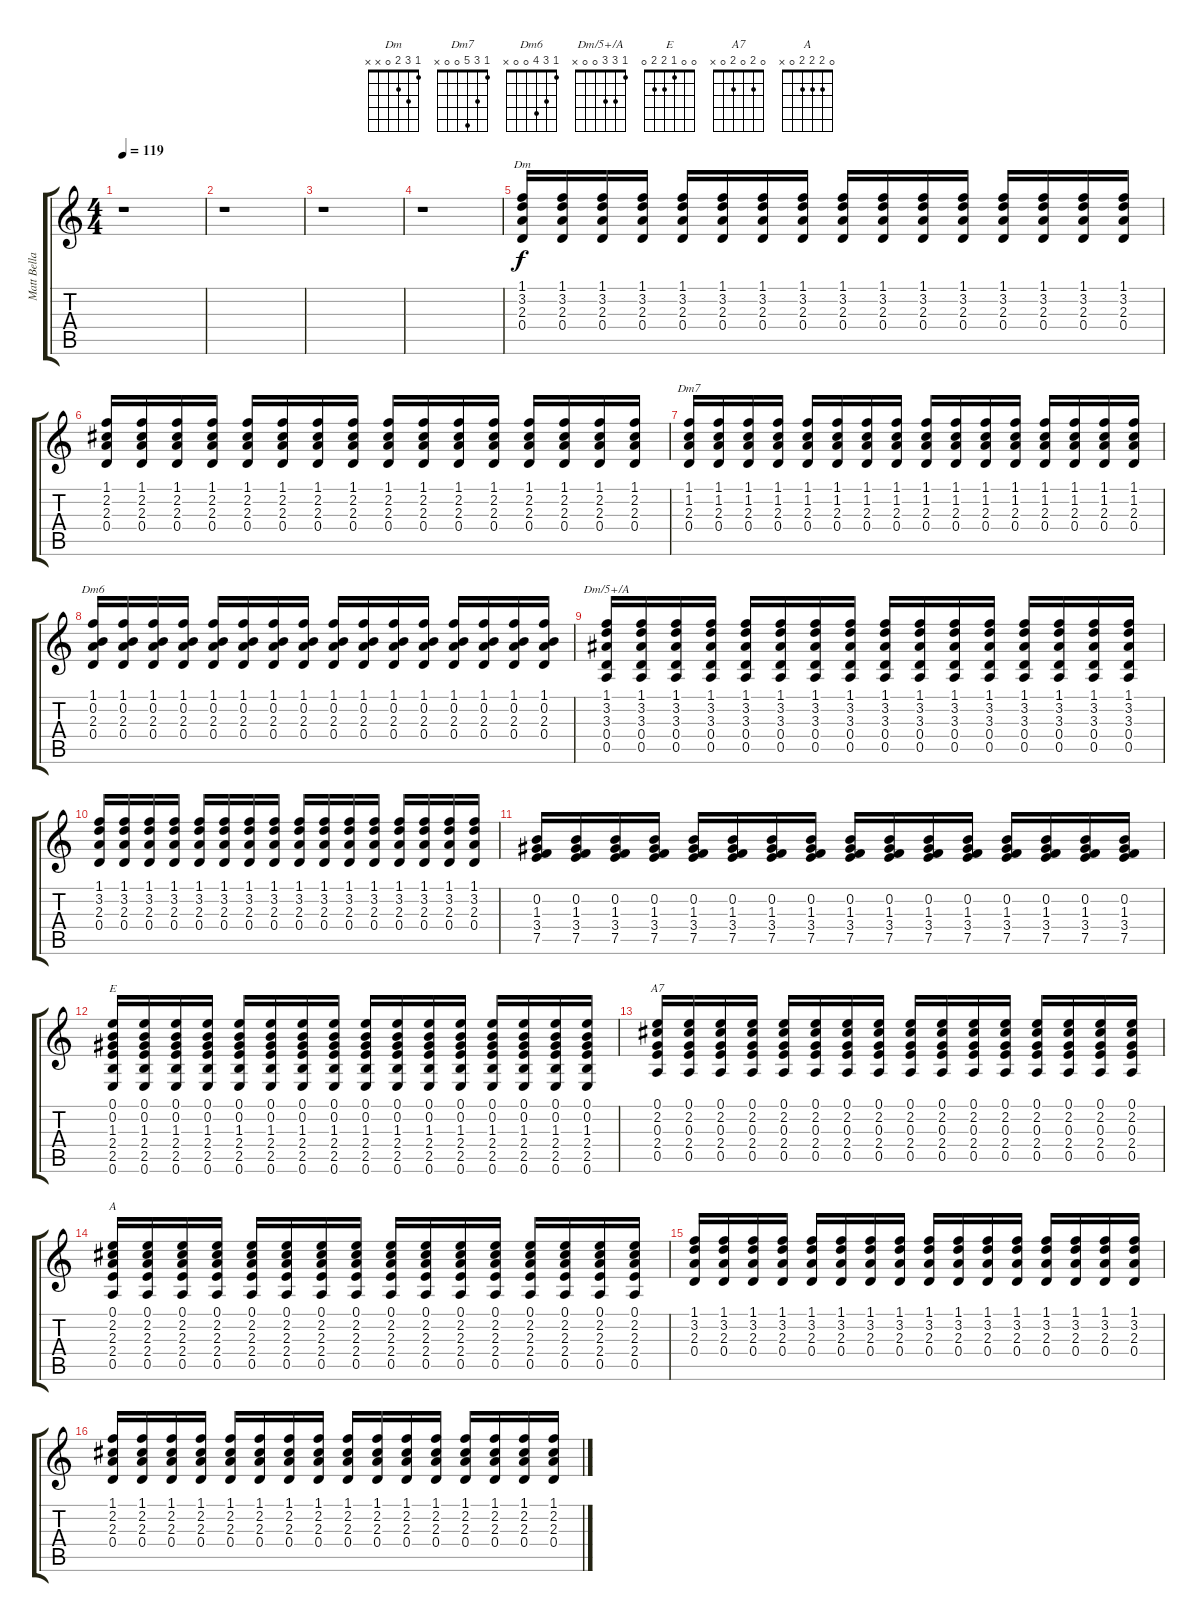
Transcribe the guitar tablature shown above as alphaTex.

\track ("Matt Bellamy Guitar" "Matt Bella") {instrument distortionguitar}
\staff {score tabs}
\tuning (E4 B3 G3 D3 A2 E2) {hide}
\chord ("Dm" 1 3 2 0 x x)
\chord ("Dm7" 1 3 5 0 0 x)
\chord ("Dm6" 1 3 4 0 0 x)
\chord ("Dm/5+/A" 1 3 3 0 0 x)
\chord ("E" 0 0 1 2 2 0)
\chord ("A7" 0 2 0 2 0 x)
\chord ("A" 0 2 2 2 0 x)
\ts (4 4)
\tempo 119
\clef g2
\ks c
r.1{dy f instrument distortionguitar} |
r.1 |
r.1 |
r.1 |
(1.1 3.2 2.3 0.4).16{ch "Dm" volume 9} (1.1 3.2 2.3 0.4).16 (1.1 3.2 2.3 0.4).16 (1.1 3.2 2.3 0.4).16 (1.1 3.2 2.3 0.4).16 (1.1 3.2 2.3 0.4).16 (1.1 3.2 2.3 0.4).16 (1.1 3.2 2.3 0.4).16 (1.1 3.2 2.3 0.4).16 (1.1 3.2 2.3 0.4).16 (1.1 3.2 2.3 0.4).16 (1.1 3.2 2.3 0.4).16 (1.1 3.2 2.3 0.4).16 (1.1 3.2 2.3 0.4).16 (1.1 3.2 2.3 0.4).16 (1.1 3.2 2.3 0.4).16 |
(1.1 2.2 2.3 0.4).16 (1.1 2.2 2.3 0.4).16 (1.1 2.2 2.3 0.4).16 (1.1 2.2 2.3 0.4).16 (1.1 2.2 2.3 0.4).16 (1.1 2.2 2.3 0.4).16 (1.1 2.2 2.3 0.4).16 (1.1 2.2 2.3 0.4).16 (1.1 2.2 2.3 0.4).16 (1.1 2.2 2.3 0.4).16 (1.1 2.2 2.3 0.4).16 (1.1 2.2 2.3 0.4).16 (1.1 2.2 2.3 0.4).16 (1.1 2.2 2.3 0.4).16 (1.1 2.2 2.3 0.4).16 (1.1 2.2 2.3 0.4).16 |
(1.1 1.2 2.3 0.4).16{ch "Dm7"} (1.1 1.2 2.3 0.4).16 (1.1 1.2 2.3 0.4).16 (1.1 1.2 2.3 0.4).16 (1.1 1.2 2.3 0.4).16 (1.1 1.2 2.3 0.4).16 (1.1 1.2 2.3 0.4).16 (1.1 1.2 2.3 0.4).16 (1.1 1.2 2.3 0.4).16 (1.1 1.2 2.3 0.4).16 (1.1 1.2 2.3 0.4).16 (1.1 1.2 2.3 0.4).16 (1.1 1.2 2.3 0.4).16 (1.1 1.2 2.3 0.4).16 (1.1 1.2 2.3 0.4).16 (1.1 1.2 2.3 0.4).16 |
(1.1 0.2 2.3 0.4).16{ch "Dm6"} (1.1 0.2 2.3 0.4).16 (1.1 0.2 2.3 0.4).16 (1.1 0.2 2.3 0.4).16 (1.1 0.2 2.3 0.4).16 (1.1 0.2 2.3 0.4).16 (1.1 0.2 2.3 0.4).16 (1.1 0.2 2.3 0.4).16 (1.1 0.2 2.3 0.4).16 (1.1 0.2 2.3 0.4).16 (1.1 0.2 2.3 0.4).16 (1.1 0.2 2.3 0.4).16 (1.1 0.2 2.3 0.4).16 (1.1 0.2 2.3 0.4).16 (1.1 0.2 2.3 0.4).16 (1.1 0.2 2.3 0.4).16 |
(1.1 3.2 3.3 0.4 0.5).16{ch "Dm/5+/A"} (1.1 3.2 3.3 0.4 0.5).16 (1.1 3.2 3.3 0.4 0.5).16 (1.1 3.2 3.3 0.4 0.5).16 (1.1 3.2 3.3 0.4 0.5).16 (1.1 3.2 3.3 0.4 0.5).16 (1.1 3.2 3.3 0.4 0.5).16 (1.1 3.2 3.3 0.4 0.5).16 (1.1 3.2 3.3 0.4 0.5).16 (1.1 3.2 3.3 0.4 0.5).16 (1.1 3.2 3.3 0.4 0.5).16 (1.1 3.2 3.3 0.4 0.5).16 (1.1 3.2 3.3 0.4 0.5).16 (1.1 3.2 3.3 0.4 0.5).16 (1.1 3.2 3.3 0.4 0.5).16 (1.1 3.2 3.3 0.4 0.5).16 |
(1.1 3.2 2.3 0.4).16 (1.1 3.2 2.3 0.4).16 (1.1 3.2 2.3 0.4).16 (1.1 3.2 2.3 0.4).16 (1.1 3.2 2.3 0.4).16 (1.1 3.2 2.3 0.4).16 (1.1 3.2 2.3 0.4).16 (1.1 3.2 2.3 0.4).16 (1.1 3.2 2.3 0.4).16 (1.1 3.2 2.3 0.4).16 (1.1 3.2 2.3 0.4).16 (1.1 3.2 2.3 0.4).16 (1.1 3.2 2.3 0.4).16 (1.1 3.2 2.3 0.4).16 (1.1 3.2 2.3 0.4).16 (1.1 3.2 2.3 0.4).16 |
(0.2 1.3 3.4 7.5).16 (0.2 1.3 3.4 7.5).16 (0.2 1.3 3.4 7.5).16 (0.2 1.3 3.4 7.5).16 (0.2 1.3 3.4 7.5).16 (0.2 1.3 3.4 7.5).16 (0.2 1.3 3.4 7.5).16 (0.2 1.3 3.4 7.5).16 (0.2 1.3 3.4 7.5).16 (0.2 1.3 3.4 7.5).16 (0.2 1.3 3.4 7.5).16 (0.2 1.3 3.4 7.5).16 (0.2 1.3 3.4 7.5).16 (0.2 1.3 3.4 7.5).16 (0.2 1.3 3.4 7.5).16 (0.2 1.3 3.4 7.5).16 |
(0.1 0.2 1.3 2.4 2.5 0.6).16{ch "E"} (0.1 0.2 1.3 2.4 2.5 0.6).16 (0.1 0.2 1.3 2.4 2.5 0.6).16 (0.1 0.2 1.3 2.4 2.5 0.6).16 (0.1 0.2 1.3 2.4 2.5 0.6).16 (0.1 0.2 1.3 2.4 2.5 0.6).16 (0.1 0.2 1.3 2.4 2.5 0.6).16 (0.1 0.2 1.3 2.4 2.5 0.6).16 (0.1 0.2 1.3 2.4 2.5 0.6).16 (0.1 0.2 1.3 2.4 2.5 0.6).16 (0.1 0.2 1.3 2.4 2.5 0.6).16 (0.1 0.2 1.3 2.4 2.5 0.6).16 (0.1 0.2 1.3 2.4 2.5 0.6).16 (0.1 0.2 1.3 2.4 2.5 0.6).16 (0.1 0.2 1.3 2.4 2.5 0.6).16 (0.1 0.2 1.3 2.4 2.5 0.6).16 |
(0.1 2.2 0.3 2.4 0.5).16{ch "A7"} (0.1 2.2 0.3 2.4 0.5).16 (0.1 2.2 0.3 2.4 0.5).16 (0.1 2.2 0.3 2.4 0.5).16 (0.1 2.2 0.3 2.4 0.5).16 (0.1 2.2 0.3 2.4 0.5).16 (0.1 2.2 0.3 2.4 0.5).16 (0.1 2.2 0.3 2.4 0.5).16 (0.1 2.2 0.3 2.4 0.5).16 (0.1 2.2 0.3 2.4 0.5).16 (0.1 2.2 0.3 2.4 0.5).16 (0.1 2.2 0.3 2.4 0.5).16 (0.1 2.2 0.3 2.4 0.5).16 (0.1 2.2 0.3 2.4 0.5).16 (0.1 2.2 0.3 2.4 0.5).16 (0.1 2.2 0.3 2.4 0.5).16 |
(0.1 2.2 2.3 2.4 0.5).16{ch "A"} (0.1 2.2 2.3 2.4 0.5).16 (0.1 2.2 2.3 2.4 0.5).16 (0.1 2.2 2.3 2.4 0.5).16 (0.1 2.2 2.3 2.4 0.5).16 (0.1 2.2 2.3 2.4 0.5).16 (0.1 2.2 2.3 2.4 0.5).16 (0.1 2.2 2.3 2.4 0.5).16 (0.1 2.2 2.3 2.4 0.5).16 (0.1 2.2 2.3 2.4 0.5).16 (0.1 2.2 2.3 2.4 0.5).16 (0.1 2.2 2.3 2.4 0.5).16 (0.1 2.2 2.3 2.4 0.5).16 (0.1 2.2 2.3 2.4 0.5).16 (0.1 2.2 2.3 2.4 0.5).16 (0.1 2.2 2.3 2.4 0.5).16 |
(1.1 3.2 2.3 0.4).16 (1.1 3.2 2.3 0.4).16 (1.1 3.2 2.3 0.4).16 (1.1 3.2 2.3 0.4).16 (1.1 3.2 2.3 0.4).16 (1.1 3.2 2.3 0.4).16 (1.1 3.2 2.3 0.4).16 (1.1 3.2 2.3 0.4).16 (1.1 3.2 2.3 0.4).16 (1.1 3.2 2.3 0.4).16 (1.1 3.2 2.3 0.4).16 (1.1 3.2 2.3 0.4).16 (1.1 3.2 2.3 0.4).16 (1.1 3.2 2.3 0.4).16 (1.1 3.2 2.3 0.4).16 (1.1 3.2 2.3 0.4).16 |
(1.1 2.2 2.3 0.4).16 (1.1 2.2 2.3 0.4).16 (1.1 2.2 2.3 0.4).16 (1.1 2.2 2.3 0.4).16 (1.1 2.2 2.3 0.4).16 (1.1 2.2 2.3 0.4).16 (1.1 2.2 2.3 0.4).16 (1.1 2.2 2.3 0.4).16 (1.1 2.2 2.3 0.4).16 (1.1 2.2 2.3 0.4).16 (1.1 2.2 2.3 0.4).16 (1.1 2.2 2.3 0.4).16 (1.1 2.2 2.3 0.4).16 (1.1 2.2 2.3 0.4).16 (1.1 2.2 2.3 0.4).16 (1.1 2.2 2.3 0.4).16
